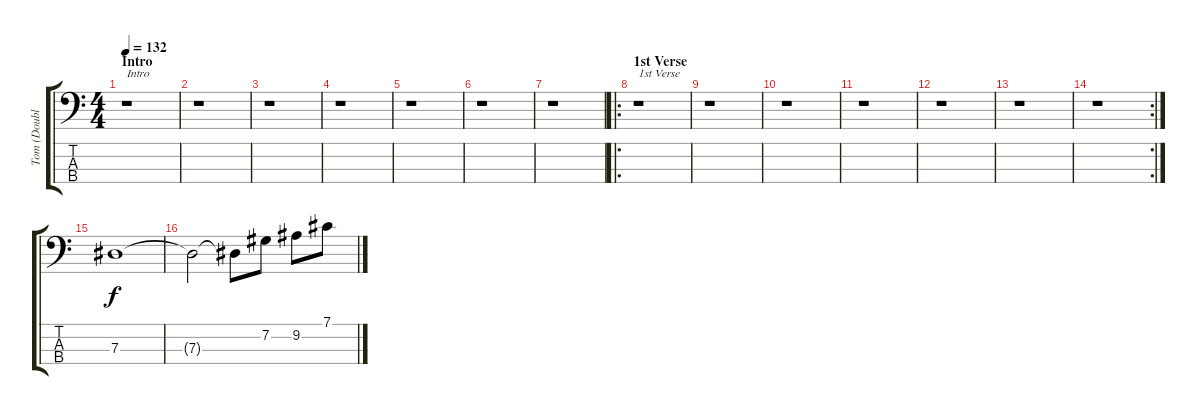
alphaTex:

\track ("Tom (Double)" "Tom (Doubl") {instrument slapbass2}
\staff {score tabs}
\tuning (Gb2 Db2 Ab1 Eb1) {hide}
\ts (4 4)
\section ("" "Intro")
\tempo 132
\clef f4
\ks c
r.1{txt "Intro" dy f instrument slapbass2} |
r.1 |
r.1 |
r.1 |
r.1 |
r.1 |
r.1 |
\ro
\section ("" "1st Verse")
r.1{txt "1st Verse"} |
r.1 |
r.1 |
r.1 |
r.1 |
r.1 |
\rc 2
r.1 |
7.3.1 |
7.3{t}.2 7.3{t}.8 7.2.8 9.2.8 7.1.8
